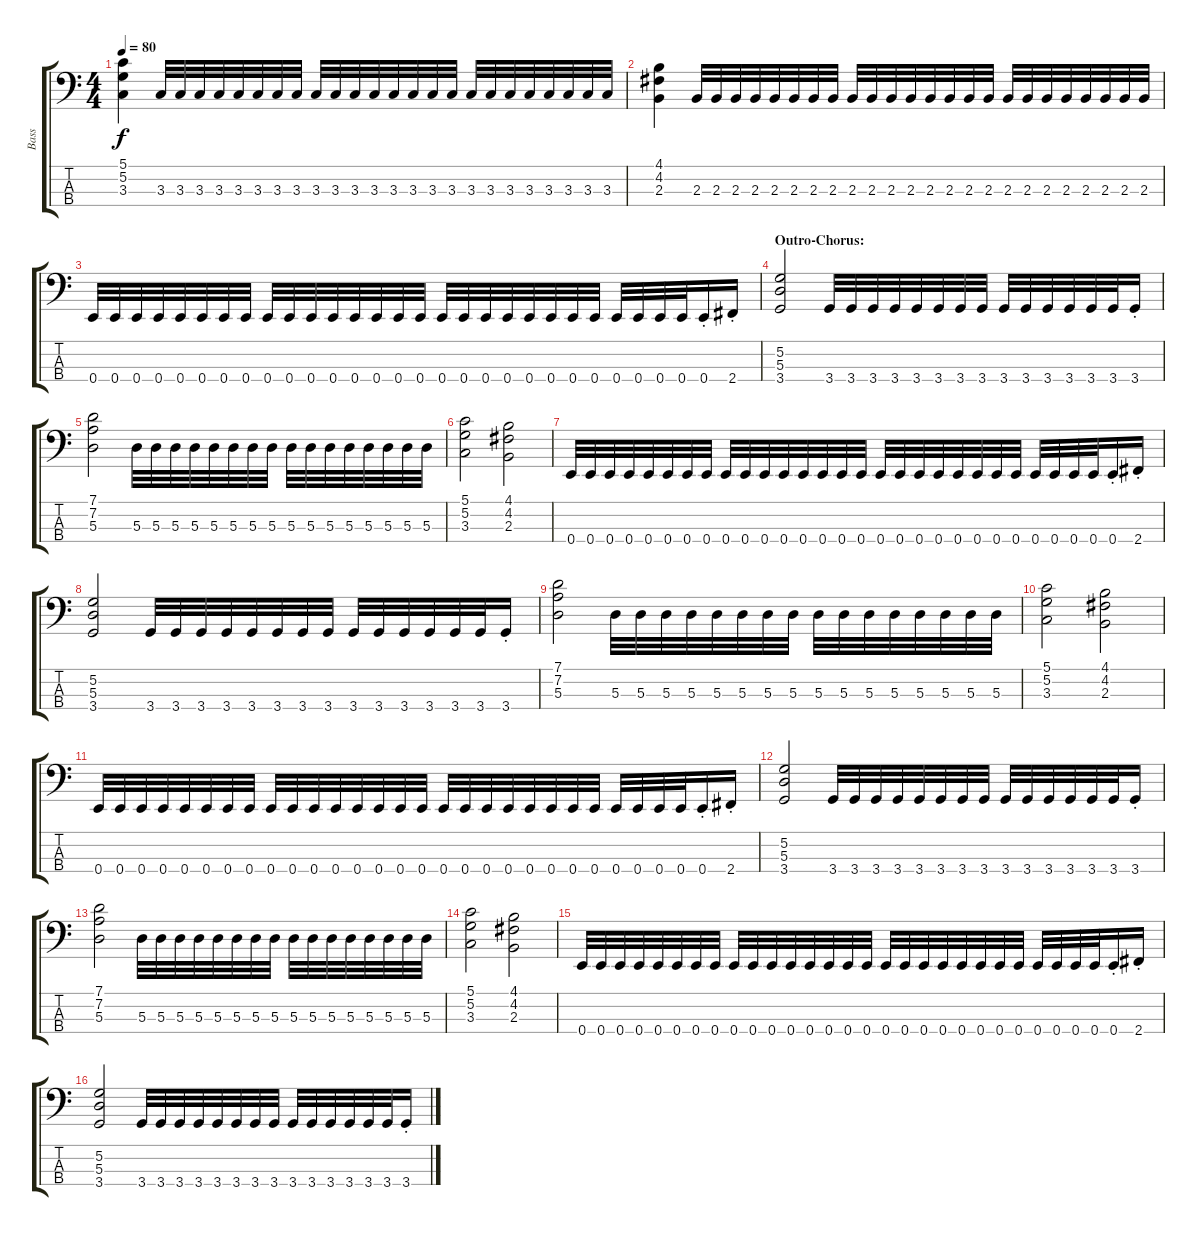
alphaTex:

\track ("Bass" "Bass") {instrument slapbass2}
\staff {score tabs}
\tuning (G2 D2 A1 E1) {hide}
\ts (4 4)
\tempo 80
\clef f4
\ks c
(5.1 5.2 3.3).4{dy f} 3.3.32 3.3.32 3.3.32 3.3.32 3.3.32 3.3.32 3.3.32 3.3.32 3.3.32 3.3.32 3.3.32 3.3.32 3.3.32 3.3.32 3.3.32 3.3.32 3.3.32 3.3.32 3.3.32 3.3.32 3.3.32 3.3.32 3.3.32 3.3.32 |
(4.1 4.2 2.3).4 2.3.32 2.3.32 2.3.32 2.3.32 2.3.32 2.3.32 2.3.32 2.3.32 2.3.32 2.3.32 2.3.32 2.3.32 2.3.32 2.3.32 2.3.32 2.3.32 2.3.32 2.3.32 2.3.32 2.3.32 2.3.32 2.3.32 2.3.32 2.3.32 |
0.4.32 0.4.32 0.4.32 0.4.32 0.4.32 0.4.32 0.4.32 0.4.32 0.4.32 0.4.32 0.4.32 0.4.32 0.4.32 0.4.32 0.4.32 0.4.32 0.4.32 0.4.32 0.4.32 0.4.32 0.4.32 0.4.32 0.4.32 0.4.32 0.4.32 0.4.32 0.4.32 0.4.32 0.4{st}.16 2.4{st}.16 |
\section ("" "Outro-Chorus:")
(5.2 5.3 3.4).2 3.4.32 3.4.32 3.4.32 3.4.32 3.4.32 3.4.32 3.4.32 3.4.32 3.4.32 3.4.32 3.4.32 3.4.32 3.4.32 3.4.32 3.4{st}.16 |
(7.1 7.2 5.3).2 5.3.32 5.3.32 5.3.32 5.3.32 5.3.32 5.3.32 5.3.32 5.3.32 5.3.32 5.3.32 5.3.32 5.3.32 5.3.32 5.3.32 5.3.32 5.3.32 |
(5.1 5.2 3.3).2 (4.1 4.2 2.3).2 |
0.4.32 0.4.32 0.4.32 0.4.32 0.4.32 0.4.32 0.4.32 0.4.32 0.4.32 0.4.32 0.4.32 0.4.32 0.4.32 0.4.32 0.4.32 0.4.32 0.4.32 0.4.32 0.4.32 0.4.32 0.4.32 0.4.32 0.4.32 0.4.32 0.4.32 0.4.32 0.4.32 0.4.32 0.4{st}.16 2.4{st}.16 |
(5.2 5.3 3.4).2 3.4.32 3.4.32 3.4.32 3.4.32 3.4.32 3.4.32 3.4.32 3.4.32 3.4.32 3.4.32 3.4.32 3.4.32 3.4.32 3.4.32 3.4{st}.16 |
(7.1 7.2 5.3).2 5.3.32 5.3.32 5.3.32 5.3.32 5.3.32 5.3.32 5.3.32 5.3.32 5.3.32 5.3.32 5.3.32 5.3.32 5.3.32 5.3.32 5.3.32 5.3.32 |
(5.1 5.2 3.3).2 (4.1 4.2 2.3).2 |
0.4.32 0.4.32 0.4.32 0.4.32 0.4.32 0.4.32 0.4.32 0.4.32 0.4.32 0.4.32 0.4.32 0.4.32 0.4.32 0.4.32 0.4.32 0.4.32 0.4.32 0.4.32 0.4.32 0.4.32 0.4.32 0.4.32 0.4.32 0.4.32 0.4.32 0.4.32 0.4.32 0.4.32 0.4{st}.16 2.4{st}.16 |
(5.2 5.3 3.4).2 3.4.32 3.4.32 3.4.32 3.4.32 3.4.32 3.4.32 3.4.32 3.4.32 3.4.32 3.4.32 3.4.32 3.4.32 3.4.32 3.4.32 3.4{st}.16 |
(7.1 7.2 5.3).2 5.3.32 5.3.32 5.3.32 5.3.32 5.3.32 5.3.32 5.3.32 5.3.32 5.3.32 5.3.32 5.3.32 5.3.32 5.3.32 5.3.32 5.3.32 5.3.32 |
(5.1 5.2 3.3).2 (4.1 4.2 2.3).2 |
0.4.32 0.4.32 0.4.32 0.4.32 0.4.32 0.4.32 0.4.32 0.4.32 0.4.32 0.4.32 0.4.32 0.4.32 0.4.32 0.4.32 0.4.32 0.4.32 0.4.32 0.4.32 0.4.32 0.4.32 0.4.32 0.4.32 0.4.32 0.4.32 0.4.32 0.4.32 0.4.32 0.4.32 0.4{st}.16 2.4{st}.16 |
(5.2 5.3 3.4).2 3.4.32 3.4.32 3.4.32 3.4.32 3.4.32 3.4.32 3.4.32 3.4.32 3.4.32 3.4.32 3.4.32 3.4.32 3.4.32 3.4.32 3.4{st}.16
